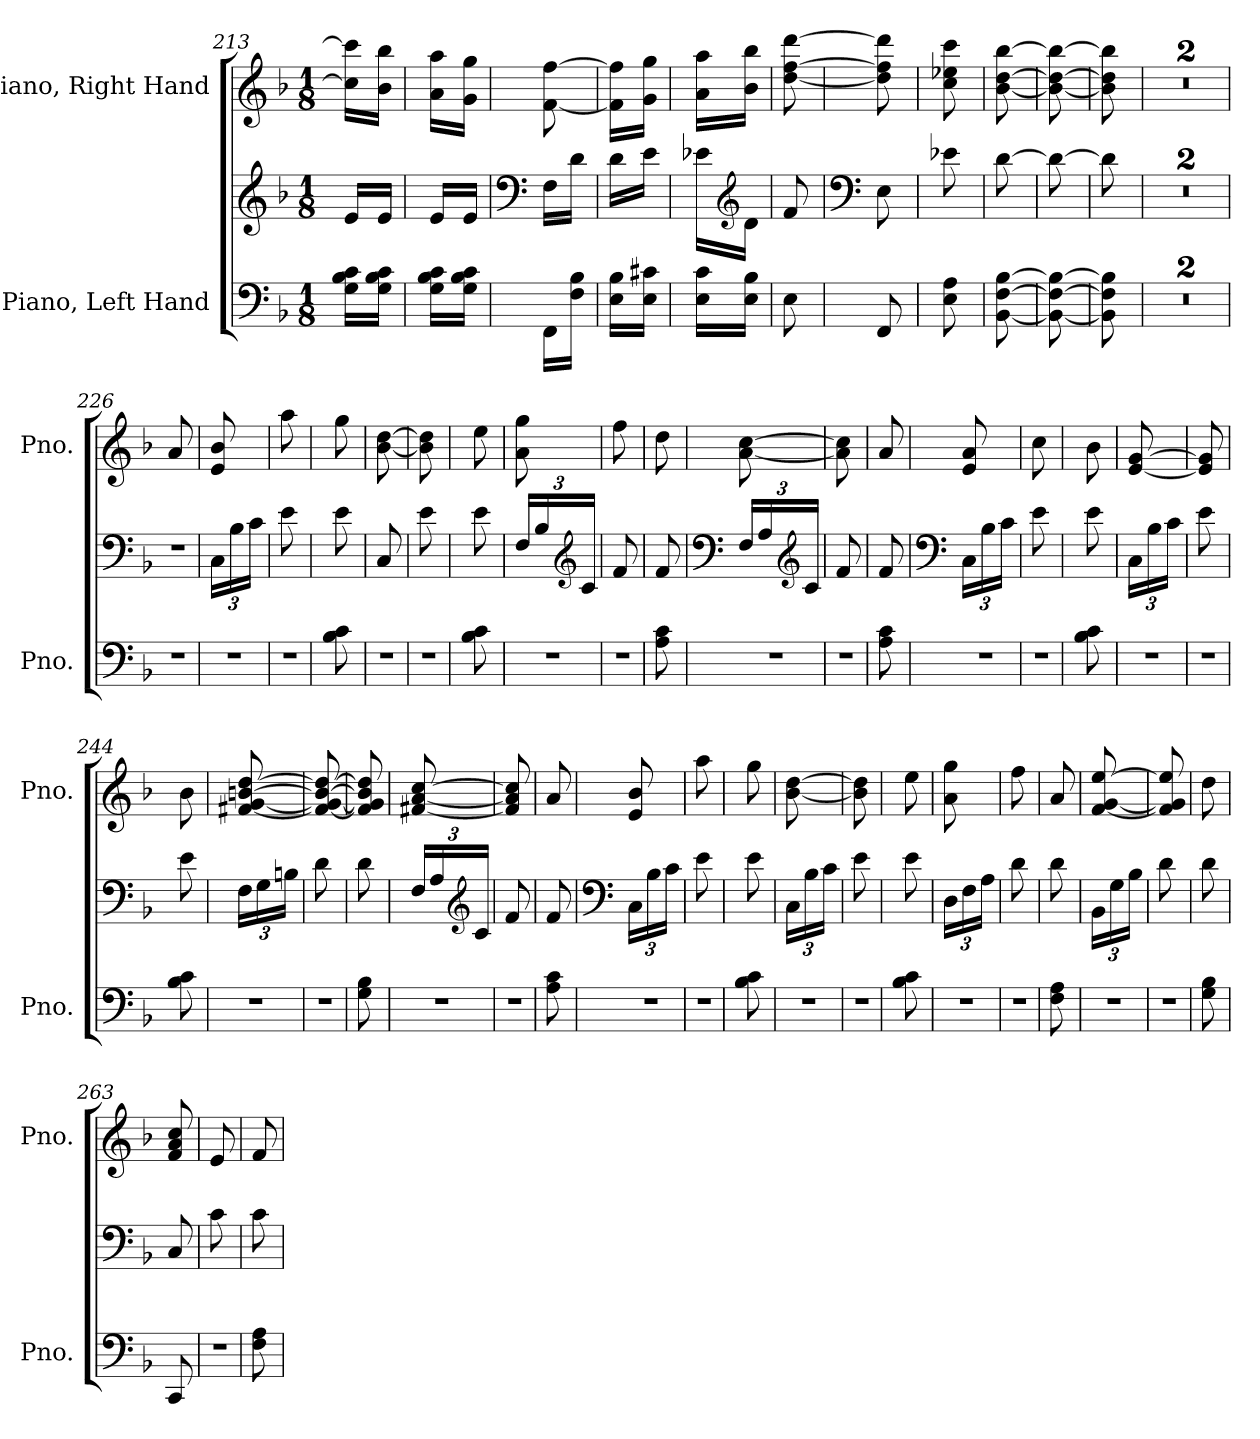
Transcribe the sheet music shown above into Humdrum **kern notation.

**kern	**kern	**kern
*part2	*part2	*part1
*staff3	*staff2	*staff1
*I"Piano, Left Hand	*	*I"Piano, Right Hand
*I'Pno.	*	*I'Pno.
*clefF4	*clefG2	*clefG2
*k[b-]	*k[b-]	*k[b-]
*M1/8	*M1/8	*M1/8
=213	=213	=213
16G\ 16B-\ 16c\LL	16e/LL	16cc\] 16ccc\]LL
16G\ 16B-\ 16c\JJ	16e/JJ	16b-\ 16bb-\JJ
=214	=214	=214
16G\ 16B-\ 16c\LL	16e/LL	16a\ 16aa\LL
16G\ 16B-\ 16c\JJ	16e/JJ	16g\ 16gg\JJ
=215	=215	=215
*	*clefF4	*
16FF\LL	16F\LL	[8f\ [8ff\
16F\ 16B-\JJ	16d\JJ	.
=216	=216	=216
16E\ 16B-\LL	16d\LL	16f\] 16ff\]LL
16E\ 16c#X\JJ	16e\JJ	16g\ 16gg\JJ
=217	=217	=217
16E\ 16c\LL	16e-X\LL	16a\ 16aa\LL
*	*clefG2	*
16E\ 16B-\JJ	16d\JJ	16b-\ 16bb-\JJ
=218	=218	=218
8E\	8f/	[8dd\ [8ff\ [8ddd\
=219	=219	=219
*	*clefF4	*
8FF/	8E\	8dd\] 8ff\] 8ddd\]
=220	=220	=220
8E\ 8A\	8e-X\	8cc\ 8ee-X\ 8ccc\
!!LO:LB:g=z
=221	=221	=221
[8BB-\ [8F\ [8B-\	[8d\	[8b-\ [8dd\ [8bb-\
=222	=222	=222
8BB-\_ 8F\_ 8B-\_	8d\_	8b-\_ 8dd\_ 8bb-\_
=223	=223	=223
8BB-\] 8F\] 8B-\]	8d\]	8b-\] 8dd\] 8bb-\]
=224	=224	=224
8r	8r	8r
=225	=225	=225
8r	8r	8r
=226	=226	=226
8r	8r	8a/
=227	=227	=227
*	*Xbrackettup	*
8r	24C\LL	8e/ 8b-/
.	24B-\	.
.	24c\JJ	.
=228	=228	=228
8r	8e\	8aa\
=229	=229	=229
8B-\ 8c\	8e\	8gg\
=230	=230	=230
8r	8C/	[8b-\ [8dd\
=231	=231	=231
8r	8e\	8b-\] 8dd\]
=232	=232	=232
8B-\ 8c\	8e\	8ee\
=233	=233	=233
8r	24F/LL	8a\ 8gg\
.	24B-/	.
*	*clefG2	*
.	24c/JJ	.
=234	=234	=234
8r	8f/	8ff\
!!LO:PB:g=z
=235	=235	=235
8A\ 8c\	8f/	8dd\
=236	=236	=236
*	*clefF4	*
8r	24F/LL	[8a\ [8cc\
.	24A/	.
*	*clefG2	*
.	24c/JJ	.
=237	=237	=237
8r	8f/	8a\] 8cc\]
=238	=238	=238
8A\ 8c\	8f/	8a/
=239	=239	=239
*	*clefF4	*
8r	24C\LL	8e/ 8a/
.	24B-\	.
.	24c\JJ	.
=240	=240	=240
8r	8e\	8cc\
=241	=241	=241
8B-\ 8c\	8e\	8b-\
=242	=242	=242
8r	24C\LL	[8e/ [8g/
.	24B-\	.
.	24c\JJ	.
=243	=243	=243
8r	8e\	8e/] 8g/]
=244	=244	=244
8B-\ 8c\	8e\	8b-\
=245	=245	=245
8r	24F\LL	[8f#X/ [8g/ [8bn/ [8dd/
.	24G\	.
.	24Bn\JJ	.
!!LO:LB:g=z
=246	=246	=246
8r	8d\	8f#/_ 8g/_ 8b/_ 8dd/_
=247	=247	=247
8G\ 8B-\	8d\	8f#/] 8g/] 8b/] 8dd/]
=248	=248	=248
8r	24F/LL	[8f#X/ [8a/ [8cc/
.	24A/	.
*	*clefG2	*
.	24c/JJ	.
=249	=249	=249
8r	8f/	8f#/] 8a/] 8cc/]
=250	=250	=250
8A\ 8c\	8f/	8a/
=251	=251	=251
*	*clefF4	*
8r	24C\LL	8e/ 8b-/
.	24B-\	.
.	24c\JJ	.
=252	=252	=252
8r	8e\	8aa\
=253	=253	=253
8B-\ 8c\	8e\	8gg\
=254	=254	=254
8r	24C\LL	[8b-\ [8dd\
.	24B-\	.
.	24c\JJ	.
=255	=255	=255
8r	8e\	8b-\] 8dd\]
=256	=256	=256
8B-\ 8c\	8e\	8ee\
=257	=257	=257
8r	24D\LL	8a\ 8gg\
.	24F\	.
.	24A\JJ	.
!!LO:LB:g=z
=258	=258	=258
8r	8d\	8ff\
=259	=259	=259
8F\ 8A\	8d\	8a/
=260	=260	=260
8r	24BB-\LL	[8f/ [8g/ [8ee/
.	24G\	.
.	24B-\JJ	.
=261	=261	=261
8r	8d\	8f/] 8g/] 8ee/]
=262	=262	=262
8G\ 8B-\	8d\	8dd\
=263	=263	=263
8CC/	8C/	8f/ 8a/ 8cc/
=264	=264	=264
8r	8c\	8e/
=265	=265	=265
8F\ 8A\	8c\	8f/
=	=	=
*-	*-	*-
